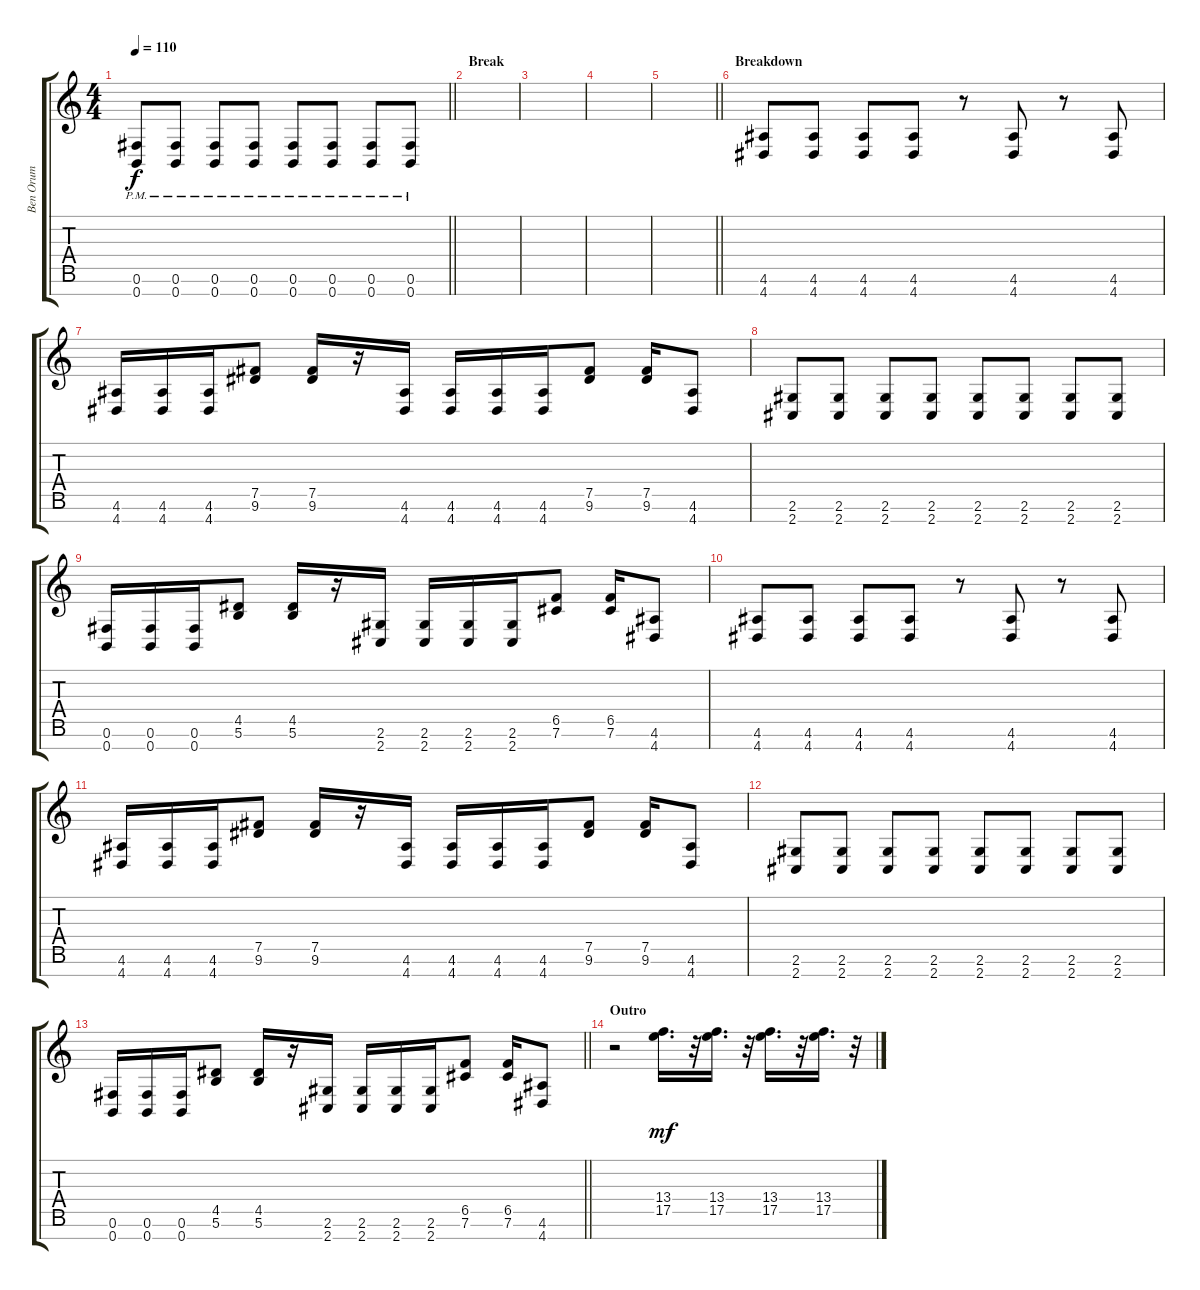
\track ("Ben Orum" "Ben Orum") {instrument distortionguitar}
\staff {score tabs}
\tuning (Gb4 Db4 A3 E3 B2 Gb2 B1) {hide}
\ts (4 4)
\tempo 110
\clef g2
\barLineRight lightlight
\ks c
(0.6{pm} 0.7{pm}).8{dy f} (0.6{pm} 0.7{pm}).8 (0.6{pm} 0.7{pm}).8 (0.6{pm} 0.7{pm}).8 (0.6{pm} 0.7{pm}).8 (0.6{pm} 0.7{pm}).8 (0.6{pm} 0.7{pm}).8 (0.6{pm} 0.7{pm}).8 |
\section ("" "Break")
|
|
|
\barLineRight lightlight
|
\section ("" "Breakdown")
(4.6 4.7).8 (4.6 4.7).8 (4.6 4.7).8 (4.6 4.7).8 r.8 (4.6 4.7).8 r.8 (4.6 4.7).8 |
(4.6 4.7).16 (4.6 4.7).16 (4.6 4.7).16 (7.5 9.6).8 (7.5 9.6).16 r.16 (4.6 4.7).16 (4.6 4.7).16 (4.6 4.7).16 (4.6 4.7).16 (7.5 9.6).8 (7.5 9.6).16 (4.6 4.7).8 |
(2.6 2.7).8 (2.6 2.7).8 (2.6 2.7).8 (2.6 2.7).8 (2.6 2.7).8 (2.6 2.7).8 (2.6 2.7).8 (2.6 2.7).8 |
(0.6 0.7).16 (0.6 0.7).16 (0.6 0.7).16 (4.5 5.6).8 (4.5 5.6).16 r.16 (2.6 2.7).16 (2.6 2.7).16 (2.6 2.7).16 (2.6 2.7).16 (6.5 7.6).8 (6.5 7.6).16 (4.6 4.7).8 |
(4.6 4.7).8 (4.6 4.7).8 (4.6 4.7).8 (4.6 4.7).8 r.8 (4.6 4.7).8 r.8 (4.6 4.7).8 |
(4.6 4.7).16 (4.6 4.7).16 (4.6 4.7).16 (7.5 9.6).8 (7.5 9.6).16 r.16 (4.6 4.7).16 (4.6 4.7).16 (4.6 4.7).16 (4.6 4.7).16 (7.5 9.6).8 (7.5 9.6).16 (4.6 4.7).8 |
(2.6 2.7).8 (2.6 2.7).8 (2.6 2.7).8 (2.6 2.7).8 (2.6 2.7).8 (2.6 2.7).8 (2.6 2.7).8 (2.6 2.7).8 |
\barLineRight lightlight
(0.6 0.7).16 (0.6 0.7).16 (0.6 0.7).16 (4.5 5.6).8 (4.5 5.6).16 r.16 (2.6 2.7).16 (2.6 2.7).16 (2.6 2.7).16 (2.6 2.7).16 (6.5 7.6).8 (6.5 7.6).16 (4.6 4.7).8 |
\section ("" "Outro")
r.2 (13.4 17.5).16{d dy mf} r.32 (13.4 17.5).16{d} r.32 (13.4 17.5).16{d} r.32 (13.4 17.5).16{d} r.32
